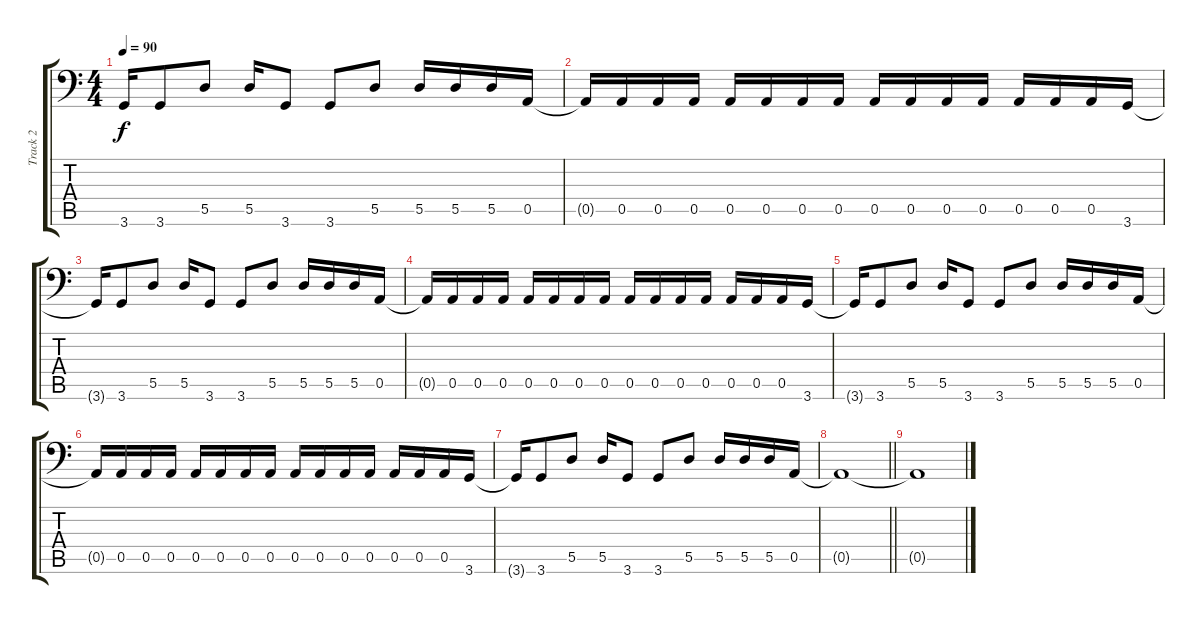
\track ("Track 2" "Track 2") {instrument electricbassfinger}
\staff {score tabs}
\tuning (E3 B2 G2 D2 A1 E1) {hide}
\ts (4 4)
\tempo 90
\clef f4
\ks c
3.6{t}.16{dy f} 3.6.8 5.5.8 5.5.16 3.6.8 3.6.8 5.5.8 5.5.16 5.5.16 5.5.16 0.5.16 |
0.5{t}.16 0.5.16 0.5.16 0.5.16 0.5.16 0.5.16 0.5.16 0.5.16 0.5.16 0.5.16 0.5.16 0.5.16 0.5.16 0.5.16 0.5.16 3.6.16 |
3.6{t}.16 3.6.8 5.5.8 5.5.16 3.6.8 3.6.8 5.5.8 5.5.16 5.5.16 5.5.16 0.5.16 |
0.5{t}.16 0.5.16 0.5.16 0.5.16 0.5.16 0.5.16 0.5.16 0.5.16 0.5.16 0.5.16 0.5.16 0.5.16 0.5.16 0.5.16 0.5.16 3.6.16 |
3.6{t}.16 3.6.8 5.5.8 5.5.16 3.6.8 3.6.8 5.5.8 5.5.16 5.5.16 5.5.16 0.5.16 |
0.5{t}.16 0.5.16 0.5.16 0.5.16 0.5.16 0.5.16 0.5.16 0.5.16 0.5.16 0.5.16 0.5.16 0.5.16 0.5.16 0.5.16 0.5.16 3.6.16 |
3.6{t}.16 3.6.8 5.5.8 5.5.16 3.6.8 3.6.8 5.5.8 5.5.16 5.5.16 5.5.16 0.5.16 |
\barLineRight lightlight
0.5{t}.1 |
0.5{t}.1{volume 0}
